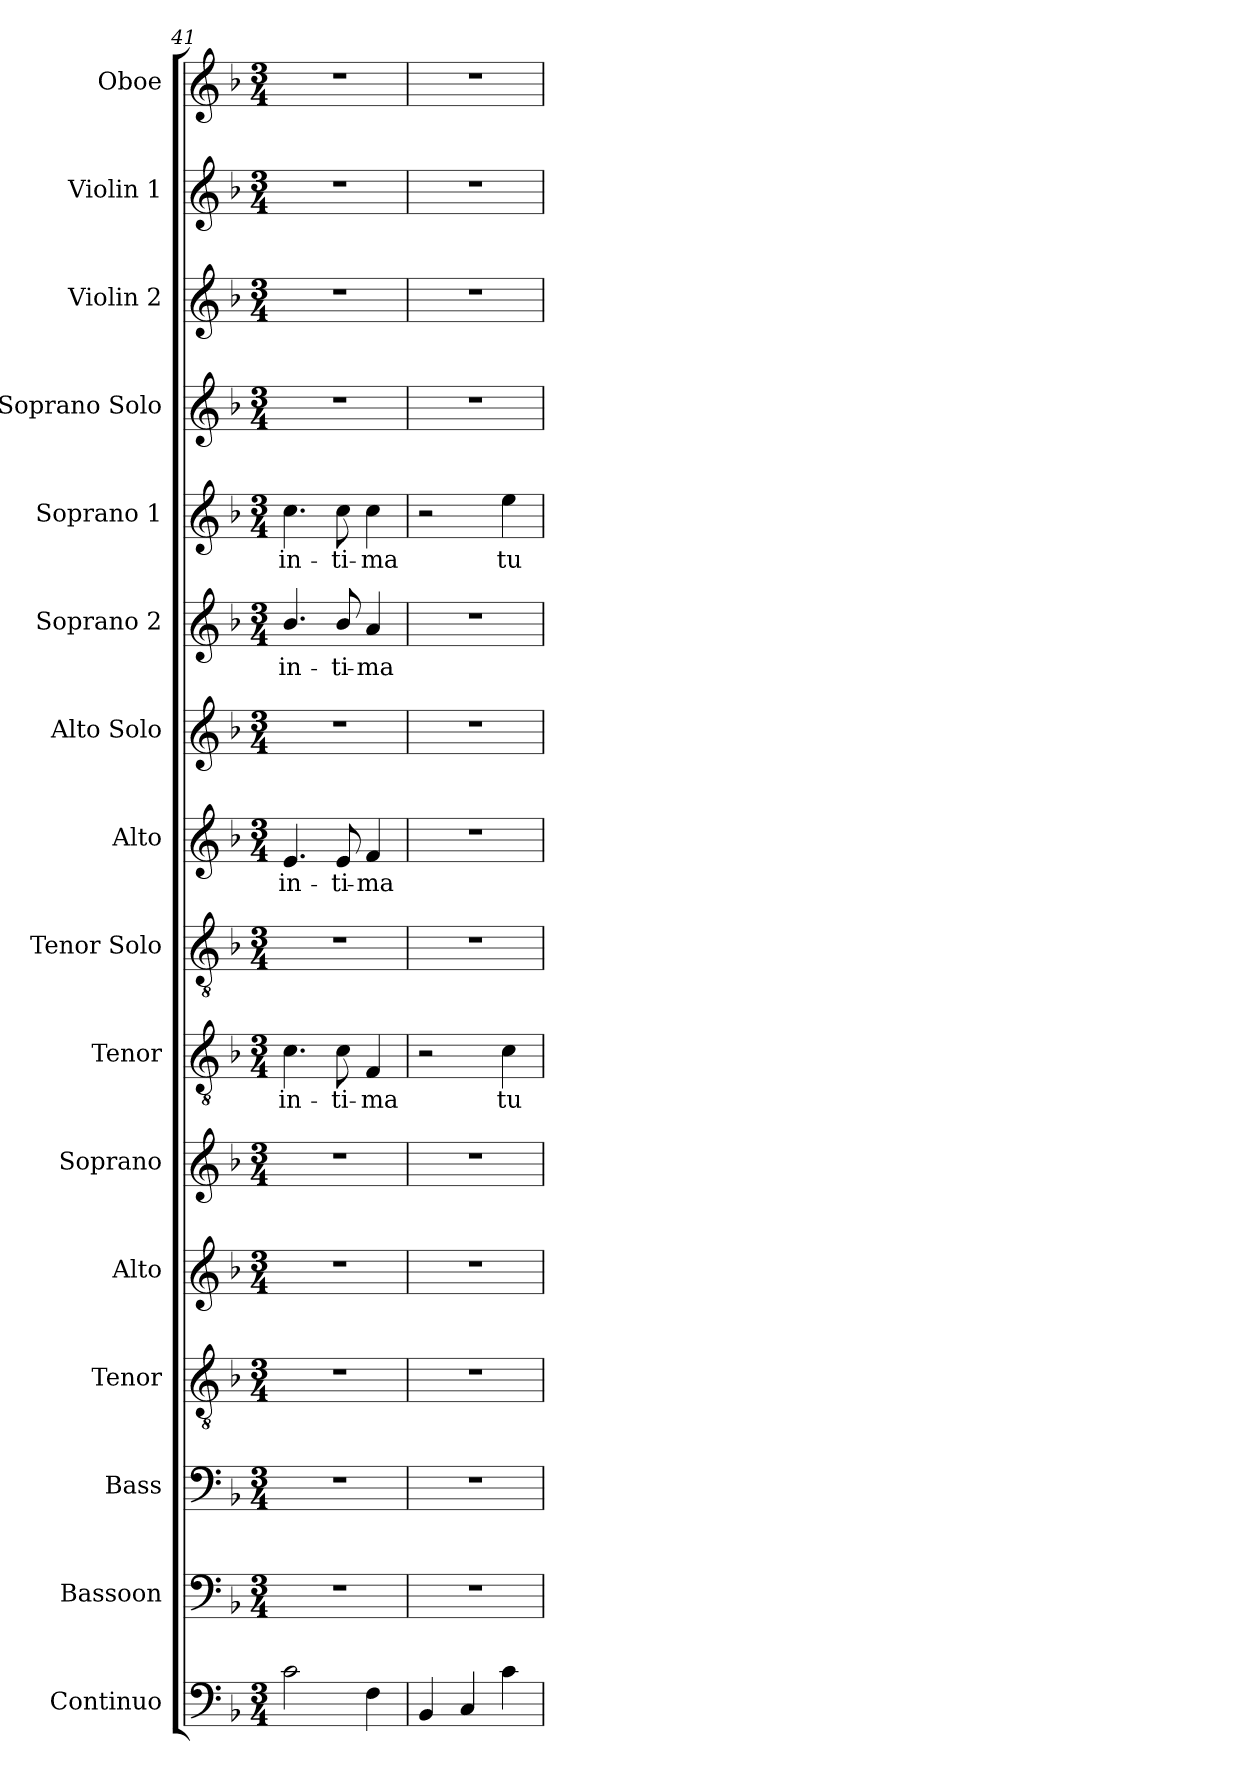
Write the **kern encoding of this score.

**kern	**kern	**kern	**kern	**kern	**kern	**kern	**text	**kern	**kern	**text	**kern	**kern	**text	**kern	**text	**kern	**kern	**kern	**kern
*part16	*part15	*part14	*part13	*part12	*part11	*part10	*part10	*part9	*part8	*part8	*part7	*part6	*part6	*part5	*part5	*part4	*part3	*part2	*part1
*staff16	*staff15	*staff14	*staff13	*staff12	*staff11	*staff10	*staff10	*staff9	*staff8	*staff8	*staff7	*staff6	*staff6	*staff5	*staff5	*staff4	*staff3	*staff2	*staff1
*I"Continuo	*I"Bassoon	*I"Bass	*I"Tenor	*I"Alto	*I"Soprano	*I"Tenor	*	*I"Tenor Solo	*I"Alto	*	*I"Alto Solo	*I"Soprano 2	*	*I"Soprano 1	*	*I"Soprano Solo	*I"Violin 2	*I"Violin 1	*I"Oboe
*I'Cont.	*I'Bsn.	*I'B.	*I'T.	*I'A.	*I'S.	*I'T.	*	*I'T. Solo	*I'A.	*	*I'A.  Solo	*I'S2.	*	*I'S1.	*	*I'S. Solo	*I'Vln. 2	*I'Vln. 1	*I'Ob.
*clefF4	*clefF4	*clefF4	*clefGv2	*clefG2	*clefG2	*clefGv2	*	*clefGv2	*clefG2	*	*clefG2	*clefG2	*	*clefG2	*	*clefG2	*clefG2	*clefG2	*clefG2
*	*	*	*ITrd7c12	*	*	*ITrd7c12	*	*ITrd7c12	*	*	*	*	*	*	*	*	*	*	*
*k[b-]	*k[b-]	*k[b-]	*k[b-]	*k[b-]	*k[b-]	*k[b-]	*	*k[b-]	*k[b-]	*	*k[b-]	*k[b-]	*	*k[b-]	*	*k[b-]	*k[b-]	*k[b-]	*k[b-]
*F:	*F:	*F:	*F:	*F:	*F:	*F:	*	*F:	*F:	*	*F:	*F:	*	*F:	*	*F:	*F:	*F:	*F:
*M3/4	*M3/4	*M3/4	*M3/4	*M3/4	*M3/4	*M3/4	*	*M3/4	*M3/4	*	*M3/4	*M3/4	*	*M3/4	*	*M3/4	*M3/4	*M3/4	*M3/4
=41	=41	=41	=41	=41	=41	=41	=41	=41	=41	=41	=41	=41	=41	=41	=41	=41	=41	=41	=41
!	!LO:N:vis=1	!LO:N:vis=1	!LO:N:vis=1	!LO:N:vis=1	!LO:N:vis=1	!	!	!	!	!	!	!	!	!	!	!	!	!	!
!	!	!	!	!	!	!	!LO:LY:b:color=#000000	!LO:N:vis=1	!	!	!	!	!	!	!	!	!	!	!
!	!	!	!	!	!	!	!	!	!	!LO:LY:b:color=#000000	!LO:N:vis=1	!	!	!	!	!	!	!	!
!	!	!	!	!	!	!	!	!	!	!	!	!	!LO:LY:b:color=#000000	!	!	!	!	!	!
!	!	!	!	!	!	!	!	!	!	!	!	!	!	!	!LO:LY:b:color=#000000	!LO:N:vis=1	!LO:N:vis=1	!LO:N:vis=1	!LO:N:vis=1
2ci\	2.r	2.r	2.r	2.r	2.r	4.Ci\	in-	2.r	4.ei/	in-	2.r	4.b-i/	in-	4.cci\	in-	2.r	2.r	2.r	2.r
!	!	!	!	!	!	!	!LO:LY:b:color=#000000	!	!	!	!	!	!	!	!	!	!	!	!
!	!	!	!	!	!	!	!	!	!	!LO:LY:b:color=#000000	!	!	!	!	!	!	!	!	!
!	!	!	!	!	!	!	!	!	!	!	!	!	!LO:LY:b:color=#000000	!	!	!	!	!	!
!	!	!	!	!	!	!	!	!	!	!	!	!	!	!	!LO:LY:b:color=#000000	!	!	!	!
.	.	.	.	.	.	8Ci\	-ti-	.	8ei/	-ti-	.	8b-i/	-ti-	8cci\	-ti-	.	.	.	.
!	!	!	!	!	!	!	!LO:LY:b:color=#000000	!	!	!	!	!	!	!	!	!	!	!	!
!	!	!	!	!	!	!	!	!	!	!LO:LY:b:color=#000000	!	!	!	!	!	!	!	!	!
!	!	!	!	!	!	!	!	!	!	!	!	!	!LO:LY:b:color=#000000	!	!	!	!	!	!
!	!	!	!	!	!	!	!	!	!	!	!	!	!	!	!LO:LY:b:color=#000000	!	!	!	!
4Fi\	.	.	.	.	.	4FFi/	-ma	.	4fi/	-ma	.	4ai/	-ma	4cci\	-ma	.	.	.	.
!!LO:LB:g=z
=42	=42	=42	=42	=42	=42	=42	=42	=42	=42	=42	=42	=42	=42	=42	=42	=42	=42	=42	=42
!	!LO:N:vis=1	!LO:N:vis=1	!LO:N:vis=1	!LO:N:vis=1	!LO:N:vis=1	!	!	!LO:N:vis=1	!LO:N:vis=1	!	!LO:N:vis=1	!LO:N:vis=1	!	!	!	!LO:N:vis=1	!LO:N:vis=1	!LO:N:vis=1	!LO:N:vis=1
4BB-i/	2.r	2.r	2.r	2.r	2.r	2r	.	2.r	2.r	.	2.r	2.r	.	2r	.	2.r	2.r	2.r	2.r
4Ci/	.	.	.	.	.	.	.	.	.	.	.	.	.	.	.	.	.	.	.
!	!	!	!	!	!	!	!LO:LY:b:color=#000000	!	!	!	!	!	!	!	!	!	!	!	!
!	!	!	!	!	!	!	!	!	!	!	!	!	!	!	!LO:LY:b:color=#000000	!	!	!	!
4ci\	.	.	.	.	.	4Ci\	tu-	.	.	.	.	.	.	4eei\	tu-	.	.	.	.
=	=	=	=	=	=	=	=	=	=	=	=	=	=	=	=	=	=	=	=
*-	*-	*-	*-	*-	*-	*-	*-	*-	*-	*-	*-	*-	*-	*-	*-	*-	*-	*-	*-
